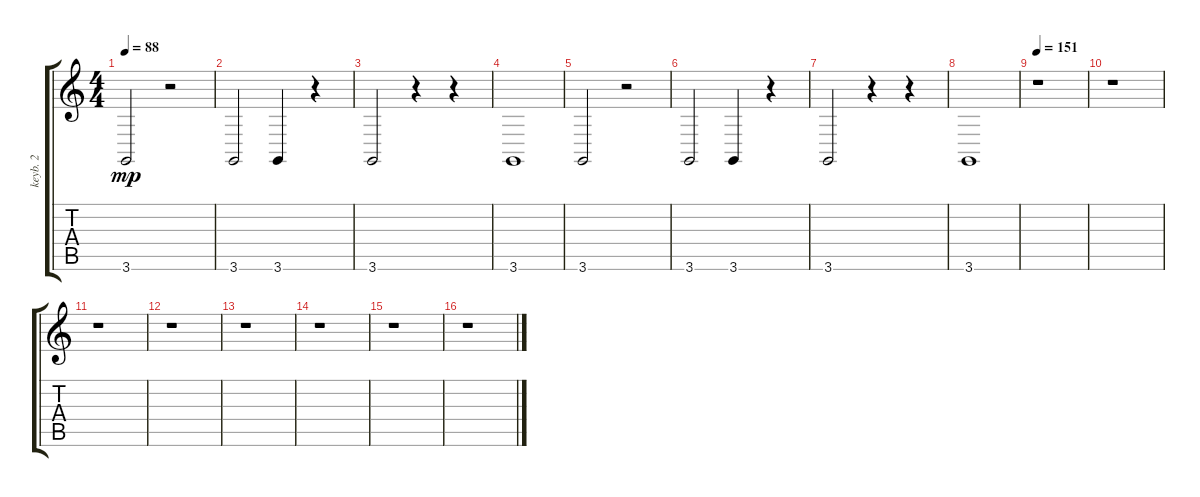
\track ("keyb. 2" "keyb. 2") {instrument stringensemble1}
\staff {score tabs}
\tuning (E4 B3 G3 D3 A2 E2) {hide}
\ts (4 4)
\tempo 88
\clef g2
\ks c
3.6.2{dy mp instrument stringensemble1} r.2 |
3.6.2 3.6.4 r.4 |
3.6.2 r.4 r.4 |
3.6.1 |
3.6.2 r.2 |
3.6.2 3.6.4 r.4 |
3.6.2 r.4 r.4 |
3.6.1 |
\tempo 151
r.1 |
r.1 |
r.1 |
r.1 |
r.1 |
r.1 |
r.1 |
r.1
